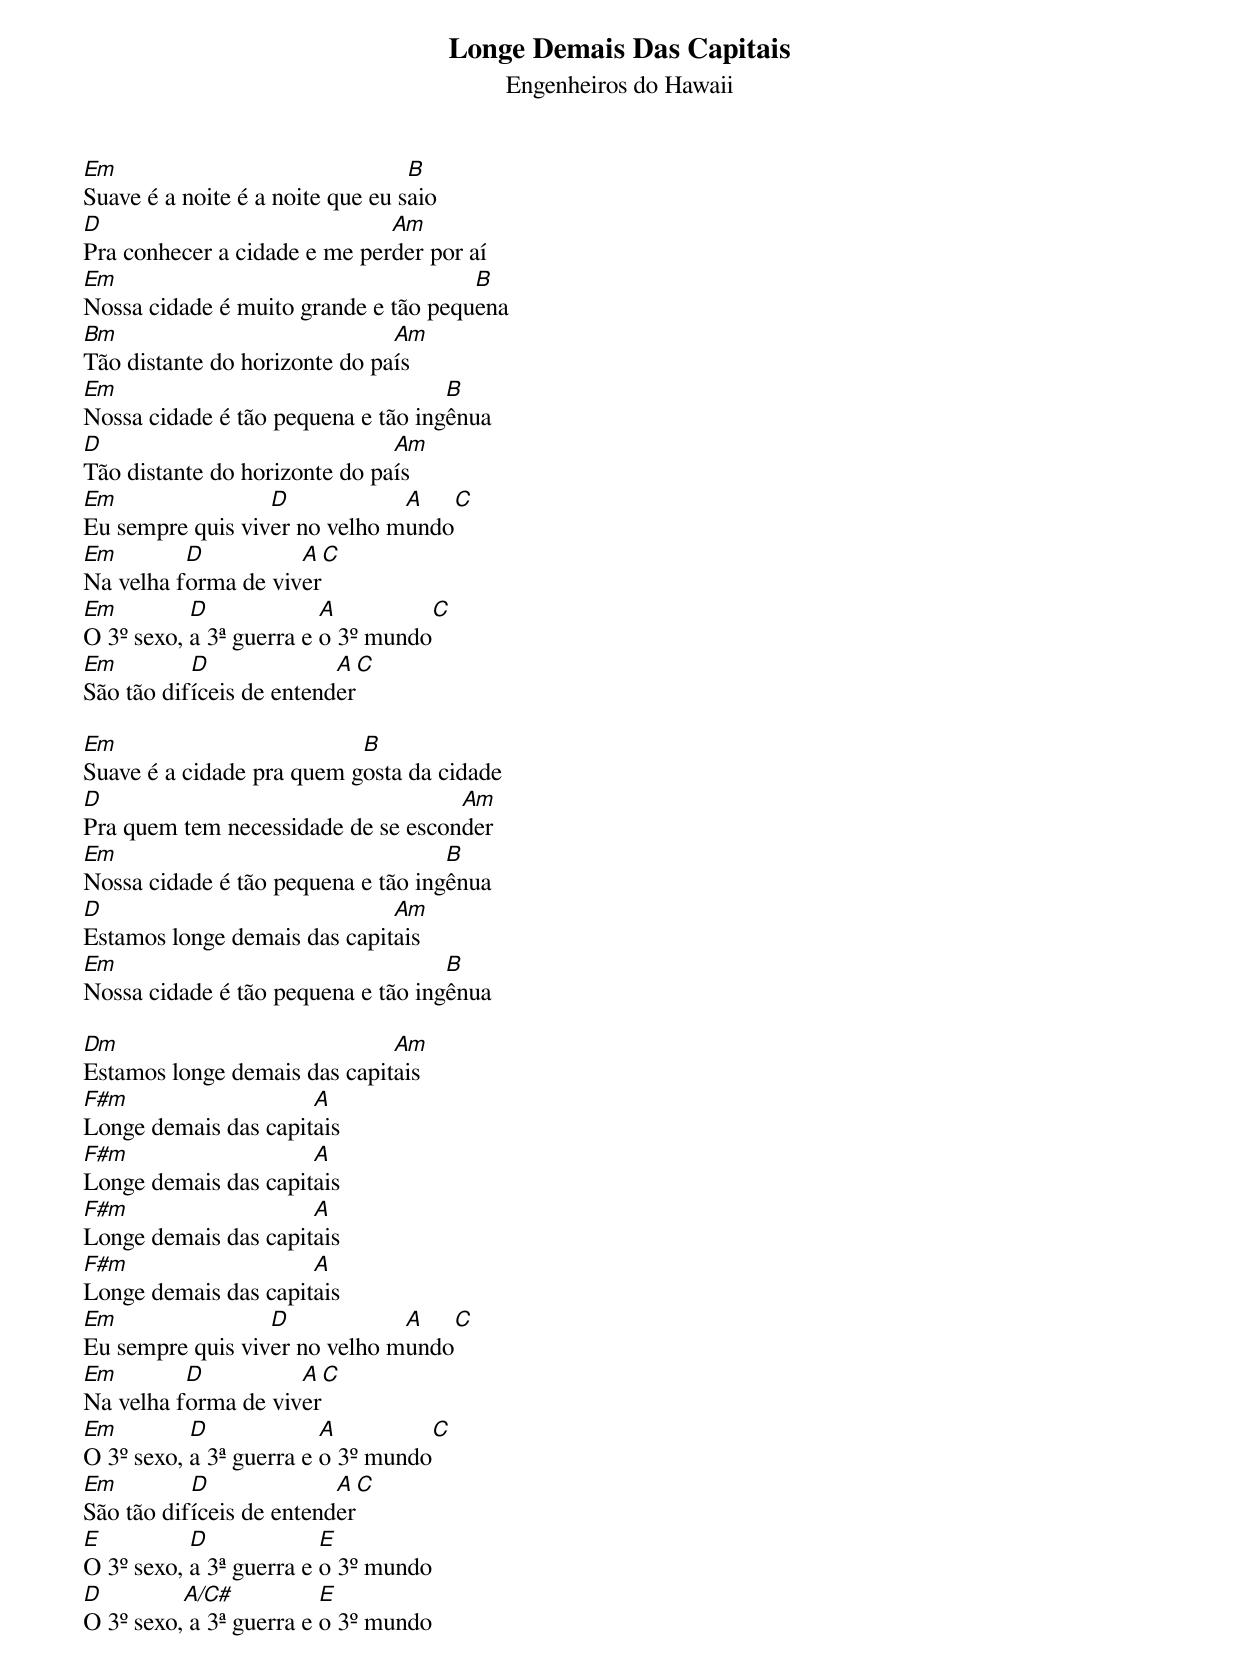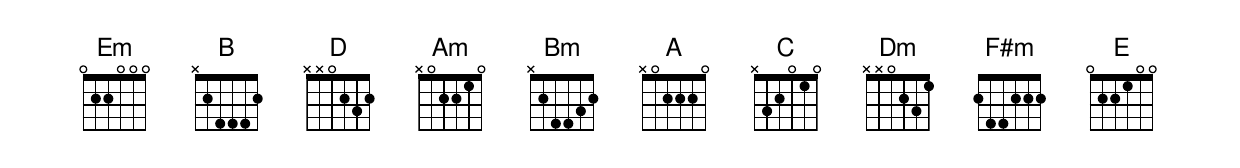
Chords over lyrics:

Longe Demais Das Capitais
Engenheiros do Hawaii

Em                                B
Suave é a noite é a noite que eu saio
D                             Am
Pra conhecer a cidade e me perder por aí
Em                                    B
Nossa cidade é muito grande e tão pequena
Bm                             Am
Tão distante do horizonte do país
Em                                  B
Nossa cidade é tão pequena e tão ingênua
D                              Am
Tão distante do horizonte do país
Em                D            A     C
Eu sempre quis viver no velho mundo
Em        D          A   C
Na velha forma de viver
Em         D             A          C
O 3º sexo, a 3ª guerra e o 3º mundo
Em         D              A    C
São tão difíceis de entender

Em                         B
Suave é a cidade pra quem gosta da cidade
D                                   Am
Pra quem tem necessidade de se esconder
Em                                  B
Nossa cidade é tão pequena e tão ingênua
D                             Am
Estamos longe demais das capitais
Em                                  B
Nossa cidade é tão pequena e tão ingênua

Dm                            Am
Estamos longe demais das capitais
F#m                   A
Longe demais das capitais
F#m                   A
Longe demais das capitais
F#m                   A
Longe demais das capitais
F#m                   A
Longe demais das capitais
Em                D            A     C
Eu sempre quis viver no velho mundo
Em        D          A   C
Na velha forma de viver
Em         D             A          C
O 3º sexo, a 3ª guerra e o 3º mundo
Em         D              A   C
São tão difíceis de entender
E          D             E
O 3º sexo, a 3ª guerra e o 3º mundo
D         A/C#           E
O 3º sexo, a 3ª guerra e o 3º mundo
